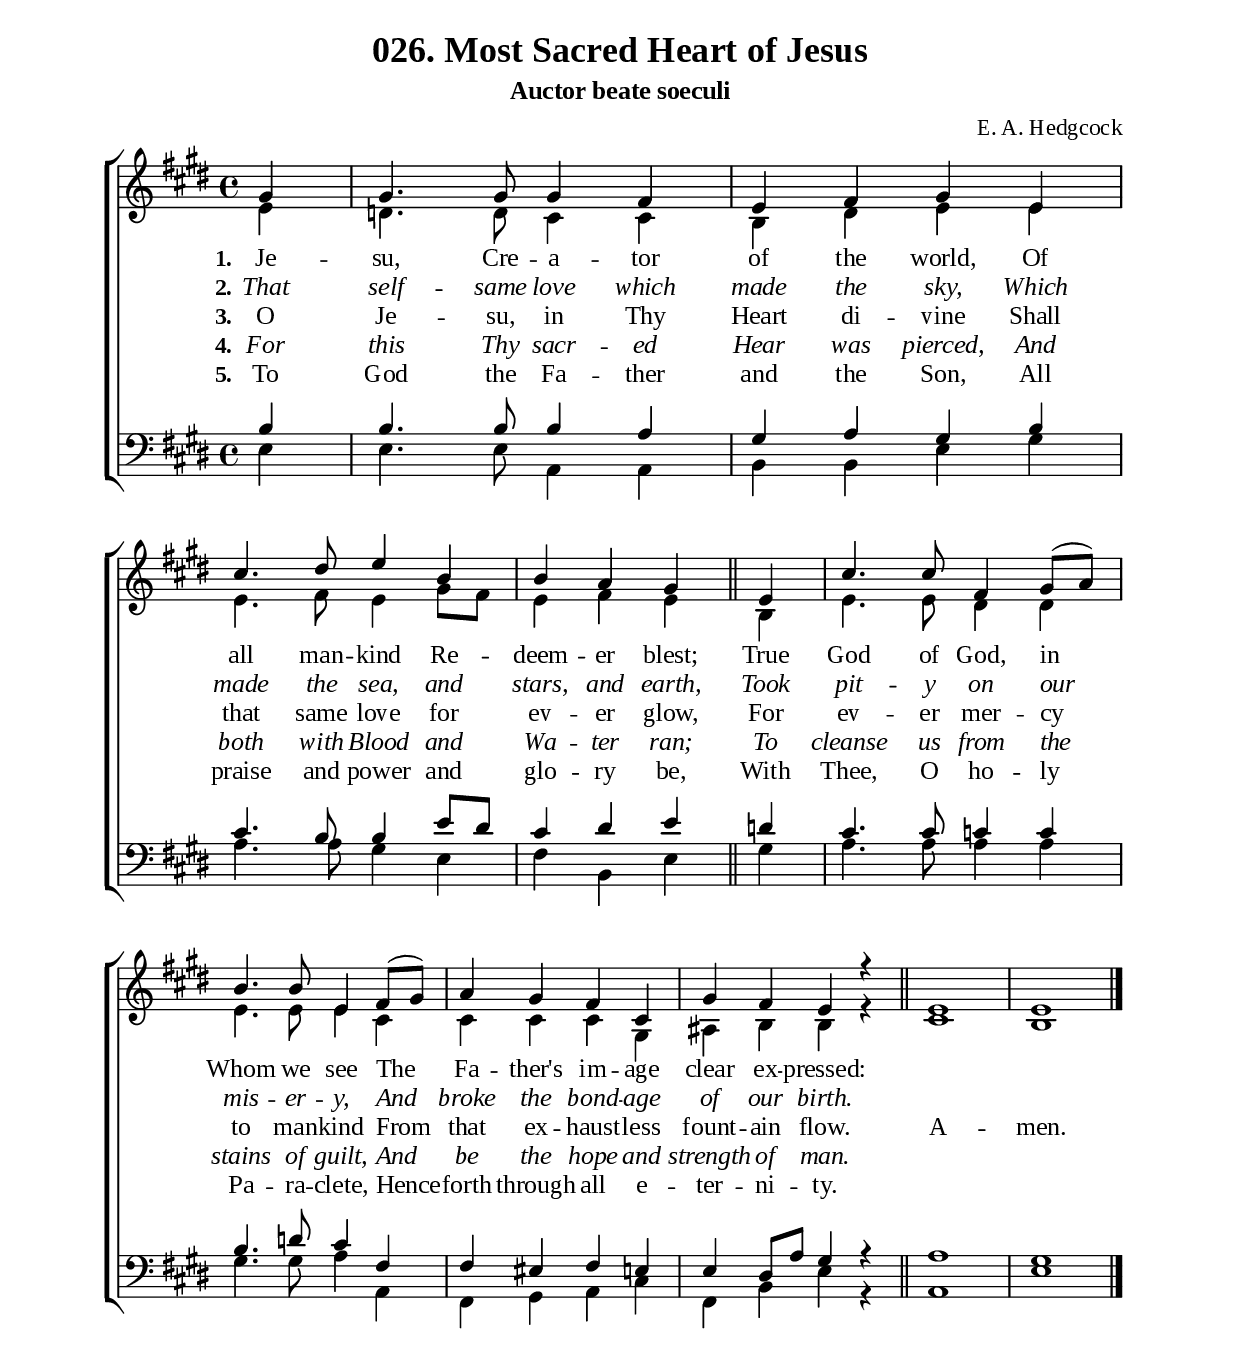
%%%%%%%%%%%%%%%%%%%%%%%%%%%%%
% CONTENTS OF THIS DOCUMENT
% 1. Common settings
% 2. Soprano verse music
% 3. Alto verse music
% 4. Tenor verse music
% 5. Basso verse music
% 6. Verse lyrics
% 7. Layout
%%%%%%%%%%%%%%%%%%%%%%%%%%%%%

%%%%%%%%%%%%%%%%%%%%%%%%%%%%%
% 1. Common settings
%%%%%%%%%%%%%%%%%%%%%%%%%%%%%
\version "2.18.2"

\header {
  title = "026. Most Sacred Heart of Jesus"
  subtitle = "Auctor beate soeculi"
  %poet = ""
  composer = "E. A. Hedgcock"
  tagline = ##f
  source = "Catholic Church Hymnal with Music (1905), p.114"
  %site = ""
}

globalSettings= {
  \key e \major
  \time 4/4
  %\override Score.BarNumber.break-visibility = ##(#t #t #t)
  \override Score.BarNumber.break-visibility = ##(#f #f #f)
}

verseSettings = {
  \phrasingSlurDashed
}

\paper {
  #(set-paper-size "a4")
  top-margin = 15\mm
  bottom-marign = 15\mm
  left-margin = 20\mm
  right-margin = 20\mm
  indent = #0
  #(define fonts
	 (make-pango-font-tree "Liberation Serif"
	 		       "Liberation Serif"
			       "Liberation Serif"
			       (/ 20 20)))
}

printItalic = \with {
  \override LyricText.font-shape = #'italic
}

%%%%%%%%%%%%%%%%%%%%%%%%%%%%%
% 2. Soprano verse music
%%%%%%%%%%%%%%%%%%%%%%%%%%%%%
musicVerseSoprano = \relative c' {
\partial 4 gis'4 |
%{  1 %} gis4. gis8 gis4 fis |
%{  2 %} e fis gis e \break \bar "|"
%{  3 %} cis'4. dis8 e4 b |
%{  4 %} b a gis \bar "||" e |
%{  5 %} cis'4. cis8 fis,4 gis8 (a) \break \bar "|"
%{  6 %} b4. b8 e,4 fis8 (gis) |
%{  7 %} a4 gis fis cis |
%{  8 %} gis' fis e r4 \bar "||"
%{  9 %} e1 |
%{ 10 %} e1 \bar "|."
  }

%%%%%%%%%%%%%%%%%%%%%%%%%%%%%
% 3. Alto verse music
%%%%%%%%%%%%%%%%%%%%%%%%%%%%%
musicVerseAlto = \relative c' {
\partial 4 e4 |
%{  1 %} d4. d8 cis4 cis |
%{  2 %} b dis e e |
%{  3 %} e4. fis8 e4 gis8 fis |
%{  4 %} e4 fis e b |
%{  5 %} e4. e8 dis4 dis |
%{  6 %} e4. e8 e4 cis |
%{  7 %} cis cis cis gis |
%{  8 %} ais b b r4 |
%{  9 %} cis1 |
%{ 10 %} b1
}

%%%%%%%%%%%%%%%%%%%%%%%%%%%%%
% 4. Tenor verse music
%%%%%%%%%%%%%%%%%%%%%%%%%%%%%
musicVerseTenor = \relative c' {
\partial 4 b4 |
%{  1 %} b4. b8 b4 a |
%{  2 %} gis a gis b |
%{  3 %} cis4. b8 b4 e8 dis |
%{  4 %} cis4 dis e d |
%{  5 %} cis4. cis8 c4 c |
%{  6 %} b4. d8 cis4 fis, |
%{  7 %} fis eis fis e |
%{  8 %} e dis8 a' gis4 r4 |
%{  9 %} a1 |
%{ 10 %} gis1
}

%%%%%%%%%%%%%%%%%%%%%%%%%%%%%
% 5. Basso verse music
%%%%%%%%%%%%%%%%%%%%%%%%%%%%%
musicVerseBasso = \relative c {
\partial 4 e4 |
%{  1 %} e4. e8 a,4 a |
%{  2 %} b b e gis |
%{  3 %} a4. a8 gis4 e |
%{  4 %} fis b, e gis |
%{  5 %} a4. a8 a4 a |
%{  6 %} gis4. gis8 a4 a, |
%{  7 %} fis gis a cis |
%{  8 %} fis, b e r4 |
%{  9 %} a,1 |
%{ 10 %} e'1
  }

%%%%%%%%%%%%%%%%%%%%%%%%%%%%%
% 6. Verse lyrics
%%%%%%%%%%%%%%%%%%%%%%%%%%%%%
lyricVerseOne = \lyricmode {
  \set stanza = #"1."
  Je -- su, Cre -- a -- tor of the world,
  Of all man -- kind Re -- deem -- er blest;
  True God of God, in Whom we see 
  The Fa -- ther's im -- age clear ex -- pressed:
}

lyricVerseTwo = \lyricmode {
  \set stanza = #"2."
  That self -- same love which made the sky,
  Which made the sea, and stars, and earth,
  Took pit -- y on our mis -- er -- y,
  And broke the bond -- age of our birth.
}

lyricVerseThree = \lyricmode {
  \set stanza = #"3."
 O Je -- su, in Thy Heart di -- vine
 Shall that same love for ev -- er glow,
 For ev -- er mer -- cy to man -- kind
 From that ex -- haust -- less fount -- ain flow. A -- men.
}

lyricVerseFour = \lyricmode {
  \set stanza = #"4."
 For this Thy sacr -- ed Hear was pierced,
 And both with Blood and Wa -- ter ran;
 To cleanse us from the stains of guilt,
 And be the hope and strength of man.
}

lyricVerseFive = \lyricmode {
  \set stanza = #"5."
 To God the Fa -- ther and the Son,
 All praise and power and glo -- ry be,
 With Thee, O ho -- ly Pa -- ra -- clete,
 Hence -- forth through all e -- ter -- ni -- ty.
}


%%%%%%%%%%%%%%%%%%%%%%%%%%%%%
% 7. Layout
%%%%%%%%%%%%%%%%%%%%%%%%%%%%%
\score {
    \new ChoirStaff <<
      \new Staff <<
        \clef "treble"
        \new Voice = "soprano" {
          \voiceOne \globalSettings \verseSettings \stemUp \slurUp \musicVerseSoprano
        }
        \new Voice = "alto" {
          \voiceTwo \globalSettings \verseSettings \stemDown \slurDown \musicVerseAlto
        }
      >>
      \new Lyrics \lyricsto soprano \lyricVerseOne
      \new Lyrics \printItalic \lyricsto soprano \lyricVerseTwo
      \new Lyrics \lyricsto soprano \lyricVerseThree
      \new Lyrics \printItalic \lyricsto soprano \lyricVerseFour
      \new Lyrics \lyricsto soprano \lyricVerseFive
      %\new Lyrics \printItalic \lyricsto soprano \lyricVerseSix
      \new Staff <<
        \clef "bass"
        \new Voice = "tenor" {
          \voiceOne \globalSettings \verseSettings \stemUp \slurUp \musicVerseTenor
        }
        \new Voice = "basso" {
          \voiceTwo \globalSettings \verseSettings \stemDown \slurDown \musicVerseBasso
        }
      >>
    >>
}

